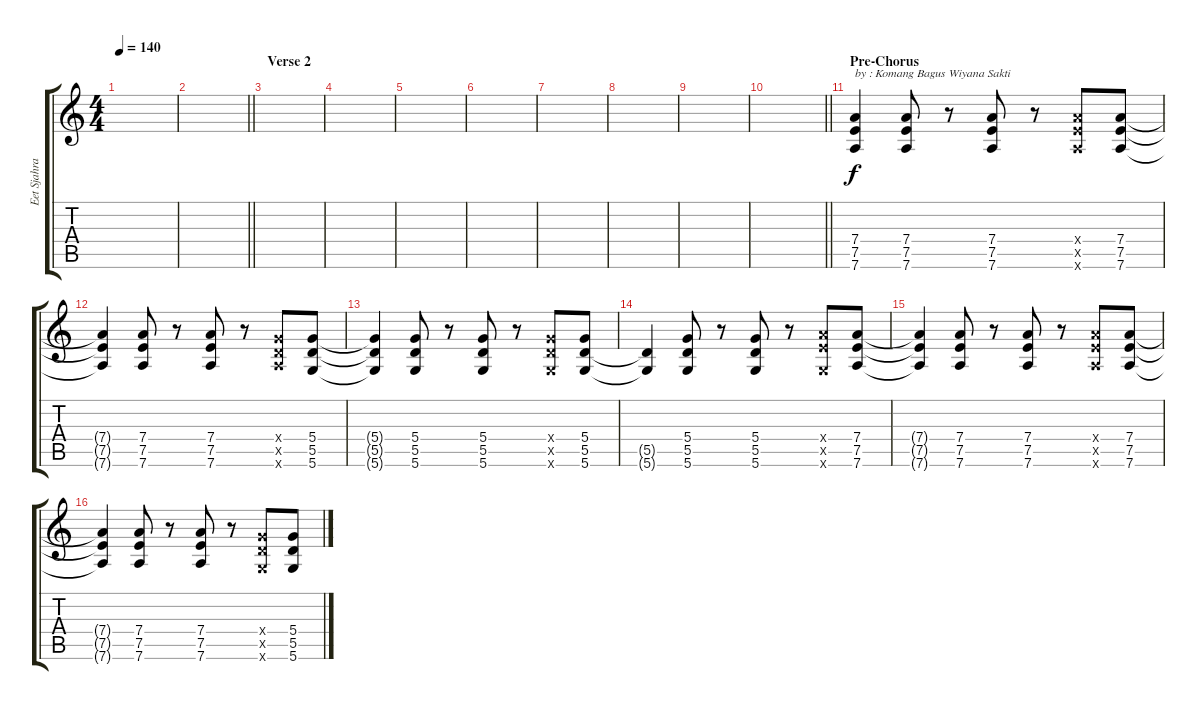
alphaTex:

\track ("Eet Sjahraine" "Eet Sjahra") {instrument overdrivenguitar}
\staff {score tabs}
\tuning (E4 B3 G3 D3 A2 D2) {hide}
\ts (4 4)
\tempo 140
\clef g2
\ks c
|
\barLineRight lightlight
|
\section ("" "Verse 2")
|
|
|
|
|
|
|
\barLineRight lightlight
|
\section ("" "Pre-Chorus")
(7.4 7.5 7.6).4{txt "by : Komang Bagus Wiyana Sakti"} (7.4 7.5 7.6).8 r.8 (7.4 7.5 7.6).8 r.8 (7.4{x} 7.5{x} 7.6{x}).8 (7.4 7.5 7.6).8 |
(7.4{t} 7.5{t} 7.6{t}).4 (7.4 7.5 7.6).8 r.8 (7.4 7.5 7.6).8 r.8 (5.4{x} 5.5{x} 7.6{x}).8 (5.4 5.5 5.6).8 |
(5.4{t} 5.5{t} 5.6{t}).4 (5.4 5.5 5.6).8 r.8 (5.4 5.5 5.6).8 r.8 (5.4{x} 5.5{x} 5.6{x}).8 (5.4 5.5 5.6).8 |
(5.5{t} 5.6{t}).4 (5.4 5.5 5.6).8 r.8 (5.4 5.5 5.6).8 r.8 (7.4{x} 7.5{x} 5.6{x}).8 (7.4 7.5 7.6).8 |
(7.4{t} 7.5{t} 7.6{t}).4 (7.4 7.5 7.6).8 r.8 (7.4 7.5 7.6).8 r.8 (7.4{x} 7.5{x} 7.6{x}).8 (7.4 7.5 7.6).8 |
(7.4{t} 7.5{t} 7.6{t}).4 (7.4 7.5 7.6).8 r.8 (7.4 7.5 7.6).8 r.8 (5.4{x} 5.5{x} 5.6{x}).8 (5.4 5.5 5.6).8
